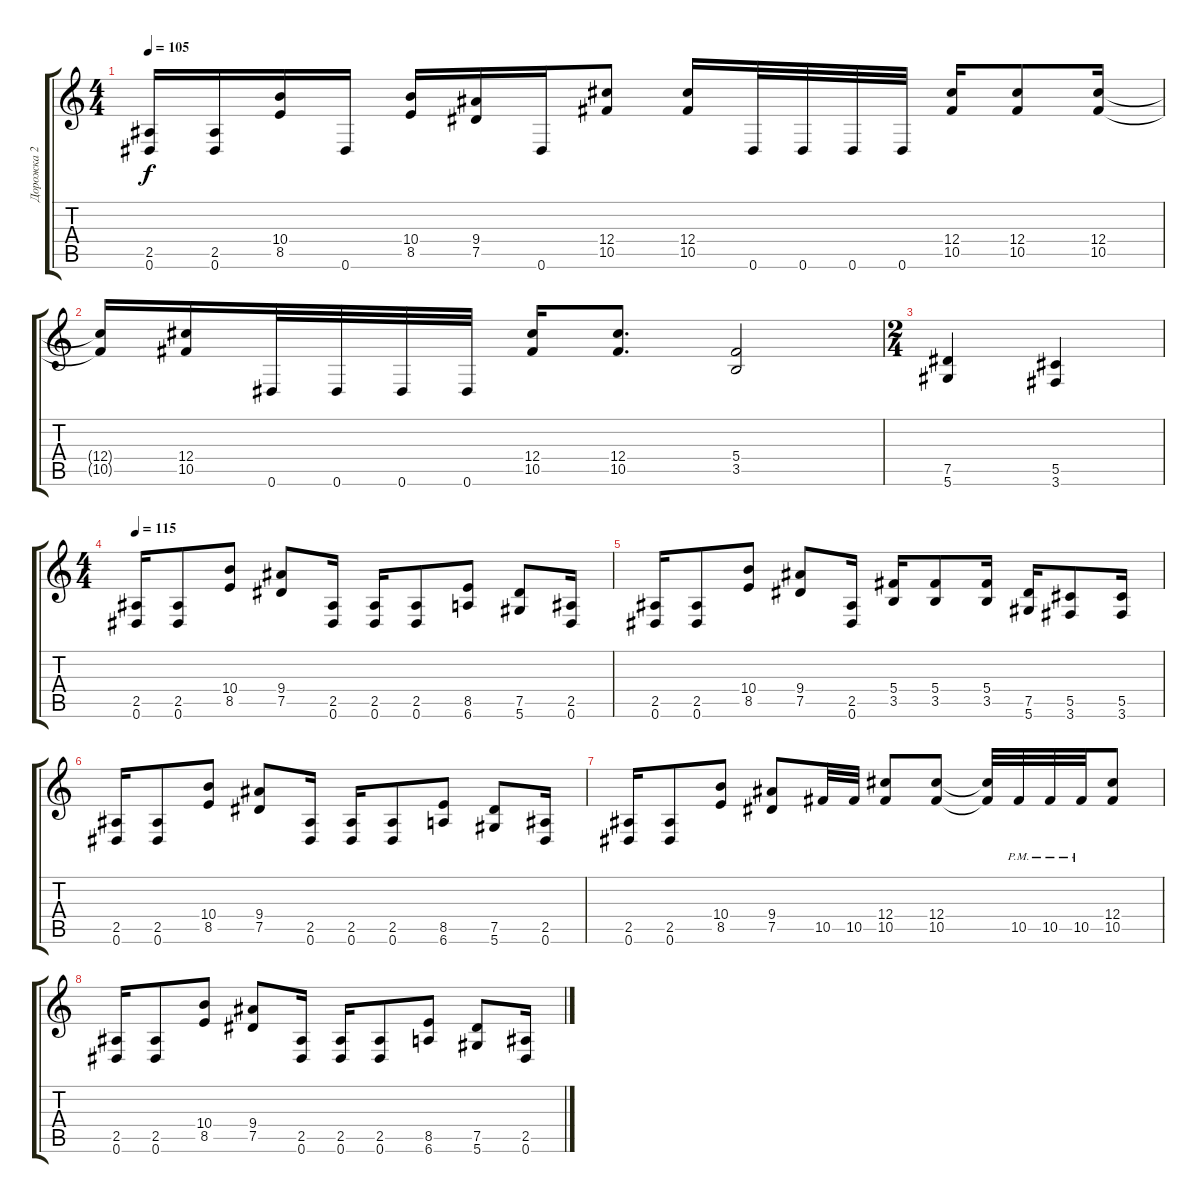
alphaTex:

\track ("Дорожка 2" "Дорожка 2") {instrument distortionguitar}
\staff {score tabs}
\tuning (Eb4 Bb3 Gb3 Db3 Ab2 Eb2) {hide}
\ts (4 4)
\tempo 105
\clef g2
\ks c
(2.5{t} 0.6{t}).16{dy f} (2.5 0.6).16 (10.4 8.5).16 0.6.16 (10.4 8.5).16 (9.4 7.5).16 0.6.16 (12.4 10.5).8 (12.4 10.5).16 0.6.32 0.6.32 0.6.32 0.6.32 (12.4 10.5).16 (12.4 10.5).8 (12.4 10.5).16 |
(12.4{t} 10.5{t}).16 (12.4 10.5).16 0.6.32 0.6.32 0.6.32 0.6.32 (12.4 10.5).16 (12.4 10.5).8{d} (5.4 3.5).2 |
\ts (2 4)
(7.5 5.6).4 (5.5 3.6).4 |
\ts (4 4)
\tempo 115
(2.5 0.6).16 (2.5 0.6).8 (10.4 8.5).8 (9.4 7.5).8 (2.5 0.6).16 (2.5 0.6).16 (2.5 0.6).8 (8.5 6.6).8 (7.5 5.6).8 (2.5 0.6).16 |
(2.5 0.6).16 (2.5 0.6).8 (10.4 8.5).8 (9.4 7.5).8 (2.5 0.6).16 (5.4 3.5).16 (5.4 3.5).8 (5.4 3.5).16 (7.5 5.6).16 (5.5 3.6).8 (5.5 3.6).16 |
(2.5 0.6).16 (2.5 0.6).8 (10.4 8.5).8 (9.4 7.5).8 (2.5 0.6).16 (2.5 0.6).16 (2.5 0.6).8 (8.5 6.6).8 (7.5 5.6).8 (2.5 0.6).16 |
(2.5 0.6).16 (2.5 0.6).8 (10.4 8.5).8 (9.4 7.5).8 10.5.32 10.5.32 (12.4 10.5).8 (12.4 10.5).8 (12.4{t} 10.5{t}).32 10.5{pm}.32 10.5{pm}.32 10.5{pm}.32 (12.4 10.5).8 |
(2.5 0.6).16 (2.5 0.6).8 (10.4 8.5).8 (9.4 7.5).8 (2.5 0.6).16 (2.5 0.6).16 (2.5 0.6).8 (8.5 6.6).8 (7.5 5.6).8 (2.5 0.6).16
